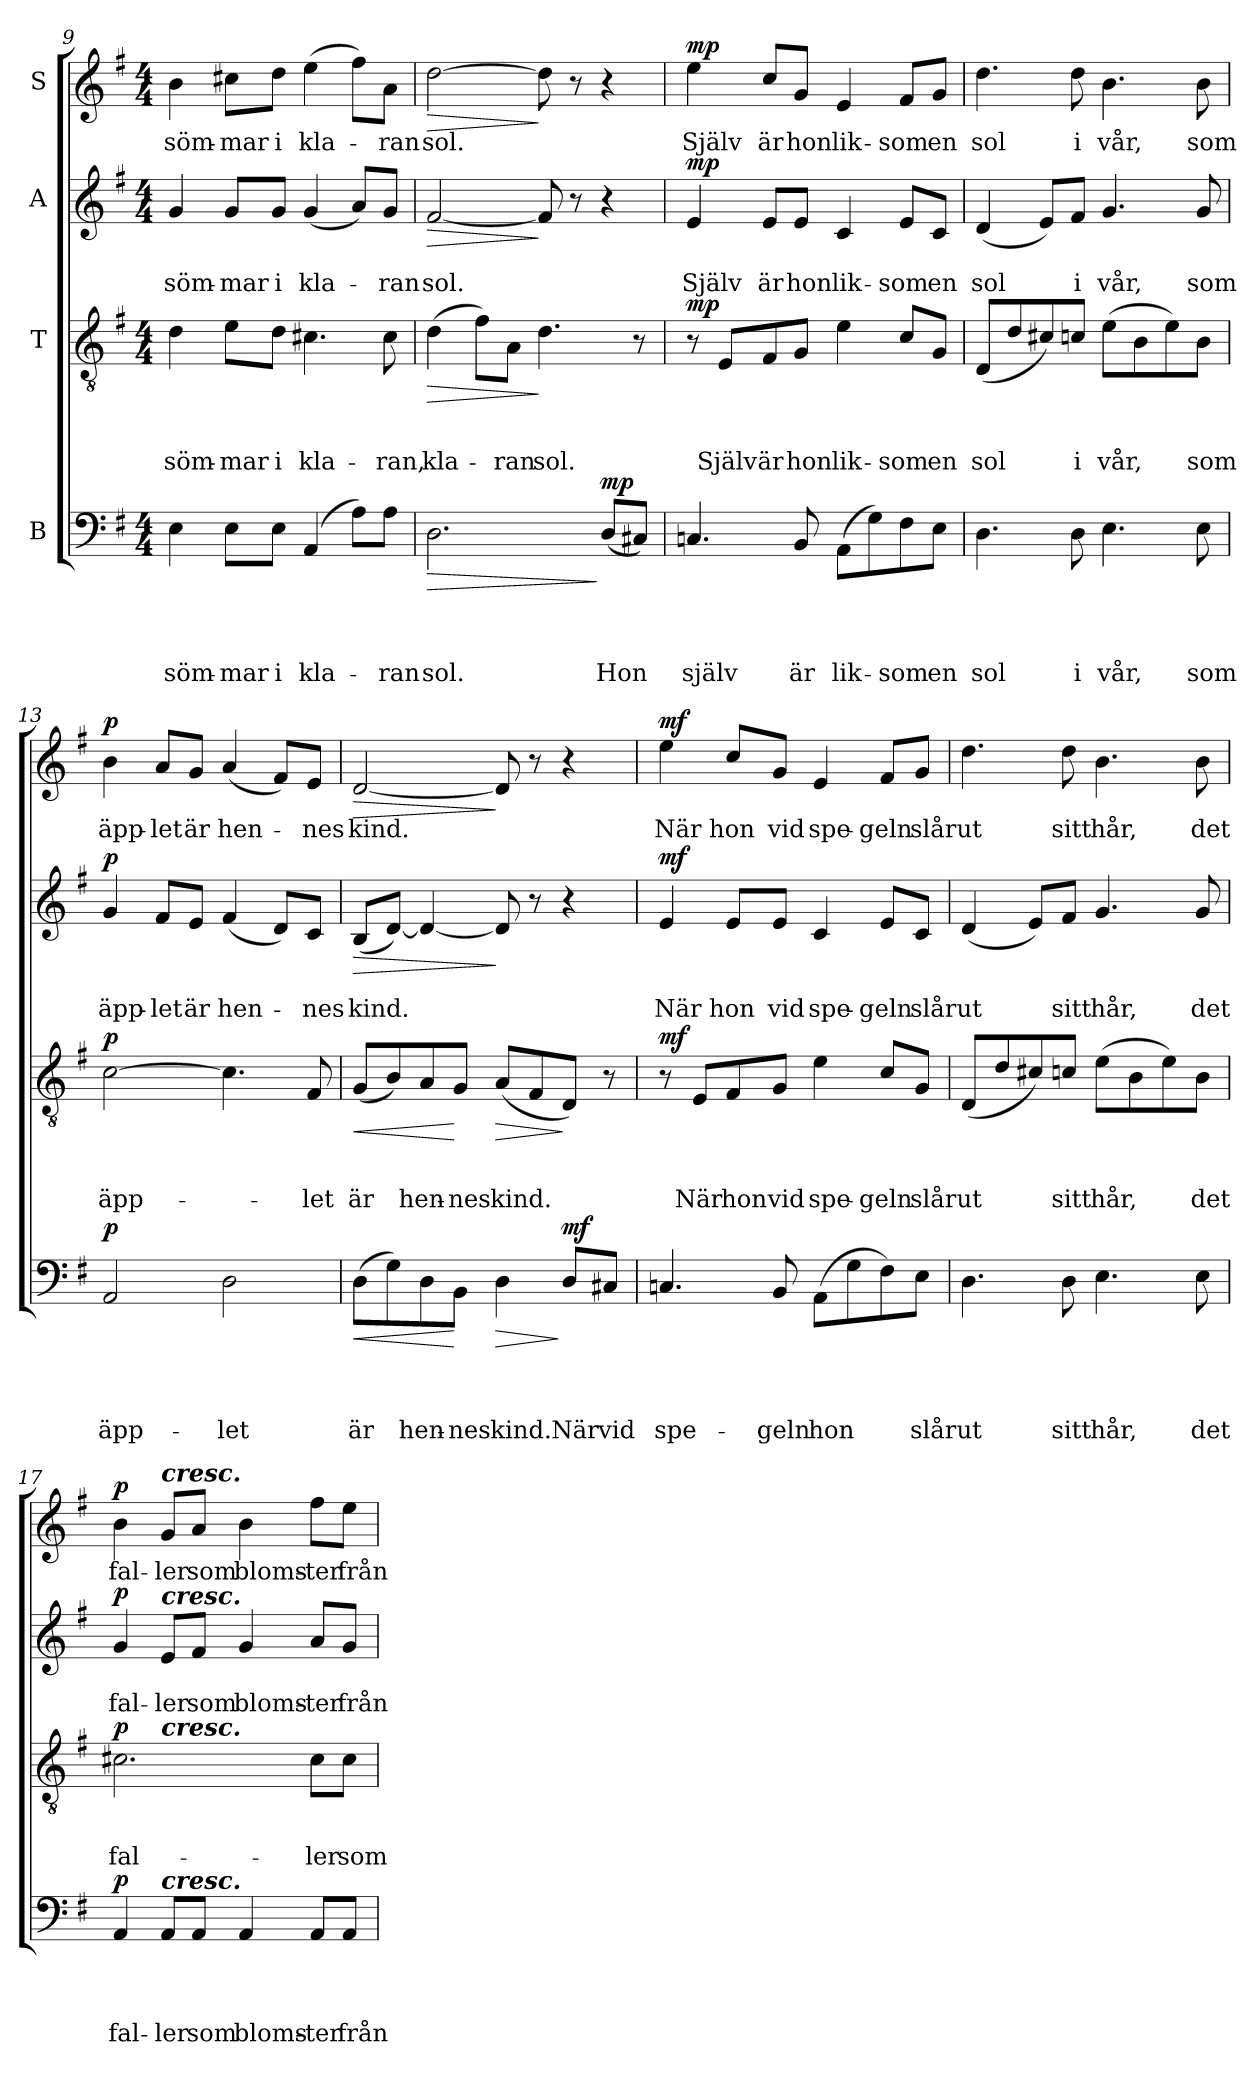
**kern	**text	**text	**text	**text	**dynam	**kern	**text	**text	**text	**dynam	**kern	**text	**text	**dynam	**kern	**text	**dynam
*part4	*part4	*part4	*part4	*part4	*part4	*part3	*part3	*part3	*part3	*part3	*part2	*part2	*part2	*part2	*part1	*part1	*part1
*staff4	*staff4	*staff4	*staff4	*staff4	*staff4	*staff3	*staff3	*staff3	*staff3	*staff3	*staff2	*staff2	*staff2	*staff2	*staff1	*staff1	*staff1
*I"B	*	*	*	*	*	*I"T	*	*	*	*	*I"A	*	*	*	*I"S	*	*
!!LO:LB:g=z
*clefF4	*	*	*	*	*	*clefGv2	*	*	*	*	*clefG2	*	*	*	*clefG2	*	*
*k[f#]	*	*	*	*	*	*k[f#]	*	*	*	*	*k[f#]	*	*	*	*k[f#]	*	*
*G:	*	*	*	*	*	*G:	*	*	*	*	*G:	*	*	*	*G:	*	*
*M4/4	*	*	*	*	*	*M4/4	*	*	*	*	*M4/4	*	*	*	*M4/4	*	*
=9	=9	=9	=9	=9	=9	=9	=9	=9	=9	=9	=9	=9	=9	=9	=9	=9	=9
!	!	!	!	!LO:LY:b	!	!	!	!	!LO:LY:b	!	!	!	!LO:LY:b	!	!	!LO:LY:b	!
4E\	.	.	.	söm-	.	4d\	.	.	söm-	.	4g/	.	söm-	.	4b\	söm-	.
!	!	!	!	!LO:LY:b	!	!	!	!	!LO:LY:b	!	!	!	!LO:LY:b	!	!	!LO:LY:b	!
8E\L	.	.	.	-mar	.	8e\L	.	.	-mar	.	8g/L	.	-mar	.	8cc#X\L	-mar	.
!	!	!	!	!LO:LY:b	!	!	!	!	!LO:LY:b	!	!	!	!LO:LY:b	!	!	!LO:LY:b	!
8E\J	.	.	.	i	.	8d\J	.	.	i	.	8g/J	.	i	.	8dd\J	i	.
!	!	!	!	!LO:LY:b	!	!	!	!	!LO:LY:b	!	!	!	!LO:LY:b	!	!	!LO:LY:b	!
(>4AA/	.	.	.	kla-	.	4.c#X\	.	.	kla-	.	(<4g/	.	kla-	.	(>4ee\	kla-	.
8A\L)	.	.	.	.	.	.	.	.	.	.	8a/L)	.	.	.	8ff#\L)	.	.
!	!	!	!	!LO:LY:b	!	!	!	!	!LO:LY:b	!	!	!	!LO:LY:b	!	!	!LO:LY:b	!
8A\J	.	.	.	-ran	.	8c#\	.	.	-ran,	.	8g/J	.	-ran	.	8a\J	-ran	.
=10	=10	=10	=10	=10	=10	=10	=10	=10	=10	=10	=10	=10	=10	=10	=10	=10	=10
!	!	!	!	!LO:LY:b	!LO:HP:b	!	!	!	!LO:LY:b	!LO:HP:b	!	!	!LO:LY:b	!LO:HP:b	!	!LO:LY:b	!LO:HP:b
2.D\	.	.	.	sol.	>	(>4d\	.	.	kla-	>	[2f#/	.	sol.	>	[2dd\	sol.	>
.	.	.	.	.	.	8f#\L)	.	.	.	.	.	.	.	.	.	.	.
!	!	!	!	!	!	!	!	!	!LO:LY:b	!	!	!	!	!	!	!	!
.	.	.	.	.	.	8A\J	.	.	-ran	.	.	.	.	.	.	.	.
!	!	!	!	!	!	!	!	!	!LO:LY:b	!	!	!	!	!	!	!	!
.	.	.	.	.	.	4.d\	.	.	sol.	]	8f#/]	.	.	]	8dd\]	.	]
.	.	.	.	.	.	.	.	.	.	.	8r	.	.	.	8r	.	.
!	!	!	!	!LO:LY:b	!LO:DY:n=1:a	!	!	!	!	!	!	!	!	!	!	!	!
(<8D/L	.	.	.	Hon	] mp	.	.	.	.	.	4r	.	.	.	4r	.	.
8C#X/J)	.	.	.	.	.	8r	.	.	.	.	.	.	.	.	.	.	.
=11	=11	=11	=11	=11	=11	=11	=11	=11	=11	=11	=11	=11	=11	=11	=11	=11	=11
!	!	!	!	!LO:LY:b	!	!	!	!	!	!LO:DY:a	!	!	!LO:LY:b	!LO:DY:a	!	!LO:LY:b	!LO:DY:a
4.Cni/	.	.	.	själv	.	8r	.	.	.	mp	4e/	.	Själv	mp	4ee\	Själv	mp
!	!	!	!	!	!	!	!	!	!LO:LY:b	!	!	!	!	!	!	!	!
.	.	.	.	.	.	8E/L	.	.	Själv	.	.	.	.	.	.	.	.
!	!	!	!	!	!	!	!	!	!LO:LY:b	!	!	!	!LO:LY:b	!	!	!LO:LY:b	!
.	.	.	.	.	.	8F#/	.	.	är	.	8e/L	.	är	.	8cc/L	är	.
!	!	!	!	!LO:LY:b	!	!	!	!	!LO:LY:b	!	!	!	!LO:LY:b	!	!	!LO:LY:b	!
8BB/	.	.	.	är	.	8G/J	.	.	hon	.	8e/J	.	hon	.	8g/J	hon	.
!	!	!	!	!LO:LY:b	!	!	!	!	!LO:LY:b	!	!	!	!LO:LY:b	!	!	!LO:LY:b	!
(>8AA\L	.	.	.	lik-	.	4e\	.	.	lik-	.	4c/	.	lik-	.	4e/	lik-	.
8G\)	.	.	.	.	.	.	.	.	.	.	.	.	.	.	.	.	.
!	!	!	!	!LO:LY:b	!	!	!	!	!LO:LY:b	!	!	!	!LO:LY:b	!	!	!LO:LY:b	!
8F#\	.	.	.	-som	.	8c/L	.	.	-som	.	8e/L	.	-som	.	8f#/L	-som	.
!	!	!	!	!LO:LY:b	!	!	!	!	!LO:LY:b	!	!	!	!LO:LY:b	!	!	!LO:LY:b	!
8E\J	.	.	.	en	.	8G/J	.	.	en	.	8c/J	.	en	.	8g/J	en	.
=12	=12	=12	=12	=12	=12	=12	=12	=12	=12	=12	=12	=12	=12	=12	=12	=12	=12
!	!	!	!	!LO:LY:b	!	!	!	!	!LO:LY:b	!	!	!	!LO:LY:b	!	!	!LO:LY:b	!
4.D\	.	.	.	sol	.	(<8D/L	.	.	sol	.	(<4d/	.	sol	.	4.dd\	sol	.
.	.	.	.	.	.	8d/	.	.	.	.	.	.	.	.	.	.	.
.	.	.	.	.	.	8c#X/)	.	.	.	.	8e/L)	.	.	.	.	.	.
!	!	!	!	!LO:LY:b	!	!	!	!	!LO:LY:b	!	!	!	!LO:LY:b	!	!	!LO:LY:b	!
8D\	.	.	.	i	.	8cn/J	.	.	i	.	8f#/J	.	i	.	8dd\	i	.
!	!	!	!	!LO:LY:b	!	!	!	!	!LO:LY:b	!	!	!	!LO:LY:b	!	!	!LO:LY:b	!
4.E\	.	.	.	vår,	.	(>8e\L	.	.	vår,	.	4.g/	.	vår,	.	4.b\	vår,	.
.	.	.	.	.	.	8B\	.	.	.	.	.	.	.	.	.	.	.
.	.	.	.	.	.	8e\)	.	.	.	.	.	.	.	.	.	.	.
!	!	!	!	!LO:LY:b	!	!	!	!	!LO:LY:b	!	!	!	!LO:LY:b	!	!	!LO:LY:b	!
8E\	.	.	.	som	.	8B\J	.	.	som	.	8g/	.	som	.	8b\	som	.
!!LO:PB:g=z
=13	=13	=13	=13	=13	=13	=13	=13	=13	=13	=13	=13	=13	=13	=13	=13	=13	=13
!	!	!	!	!LO:LY:b	!LO:DY:a	!	!	!	!LO:LY:b	!LO:DY:a	!	!	!LO:LY:b	!LO:DY:a	!	!LO:LY:b	!LO:DY:a
2AA/	.	.	.	äpp-	p	[2c\	.	.	äpp-	p	4g/	.	äpp-	p	4b\	äpp-	p
!	!	!	!	!	!	!	!	!	!	!	!	!	!LO:LY:b	!	!	!LO:LY:b	!
.	.	.	.	.	.	.	.	.	.	.	8f#/L	.	-let	.	8a/L	-let	.
!	!	!	!	!	!	!	!	!	!	!	!	!	!LO:LY:b	!	!	!LO:LY:b	!
.	.	.	.	.	.	.	.	.	.	.	8e/J	.	är	.	8g/J	är	.
!	!	!	!	!LO:LY:b	!	!	!	!	!	!	!	!	!LO:LY:b	!	!	!LO:LY:b	!
2D\	.	.	.	-let	.	4.c\]	.	.	.	.	(<4f#/	.	hen-	.	(<4a/	hen-	.
.	.	.	.	.	.	.	.	.	.	.	8d/L)	.	.	.	8f#/L)	.	.
!	!	!	!	!	!	!	!	!	!LO:LY:b	!	!	!	!LO:LY:b	!	!	!LO:LY:b	!
.	.	.	.	.	.	8F#/	.	.	-let	.	8c/J	.	-nes	.	8e/J	-nes	.
=14	=14	=14	=14	=14	=14	=14	=14	=14	=14	=14	=14	=14	=14	=14	=14	=14	=14
!	!	!	!	!LO:LY:b	!LO:HP:b	!	!	!	!LO:LY:b	!LO:HP:b	!	!	!LO:LY:b	!LO:HP:b	!	!LO:LY:b	!LO:HP:b
(>8D\L	.	.	.	är	<	(<8G/L	.	.	är	<	(<8B/L	.	kind.	>	[2d/	kind.	>
8G\)	.	.	.	.	.	8B/)	.	.	.	.	[8d/J)	.	.	.	.	.	.
!	!	!	!	!LO:LY:b	!	!	!	!	!LO:LY:b	!	!	!	!	!	!	!	!
8D\	.	.	.	hen-	.	8A/	.	.	hen-	.	4d/_	.	.	.	.	.	.
!	!	!	!	!LO:LY:b	!	!	!	!	!LO:LY:b	!	!	!	!	!	!	!	!
8BB\J	.	.	.	-nes	[	8G/J	.	.	-nes	[	.	.	.	.	.	.	.
!	!	!	!	!LO:LY:b	!LO:HP:b	!	!	!	!LO:LY:b	!LO:HP:b	!	!	!	!	!	!	!
4D\	.	.	.	kind.	>	(<8A/L	.	.	kind.	>	8d/]	.	.	]	8d/]	.	]
.	.	.	.	.	.	8F#/	.	.	.	.	8r	.	.	.	8r	.	.
!	!	!	!	!LO:LY:b	!LO:DY:n=1:a	!	!	!	!	!	!	!	!	!	!	!	!
8D/L	.	.	.	När	] mf	8D/J)	.	.	.	]	4r	.	.	.	4r	.	.
!	!	!	!	!LO:LY:b	!	!	!	!	!	!	!	!	!	!	!	!	!
8C#X/J	.	.	.	vid	.	8r	.	.	.	.	.	.	.	.	.	.	.
=15	=15	=15	=15	=15	=15	=15	=15	=15	=15	=15	=15	=15	=15	=15	=15	=15	=15
!	!	!	!	!LO:LY:b	!	!	!	!	!	!LO:DY:a	!	!	!LO:LY:b	!LO:DY:a	!	!LO:LY:b	!LO:DY:a
4.Cni/	.	.	.	spe-	.	8r	.	.	.	mf	4e/	.	När	mf	4ee\	När	mf
!	!	!	!	!	!	!	!	!	!LO:LY:b	!	!	!	!	!	!	!	!
.	.	.	.	.	.	8E/L	.	.	När	.	.	.	.	.	.	.	.
!	!	!	!	!	!	!	!	!	!LO:LY:b	!	!	!	!LO:LY:b	!	!	!LO:LY:b	!
.	.	.	.	.	.	8F#/	.	.	hon	.	8e/L	.	hon	.	8cc/L	hon	.
!	!	!	!	!LO:LY:b	!	!	!	!	!LO:LY:b	!	!	!	!LO:LY:b	!	!	!LO:LY:b	!
8BB/	.	.	.	-geln	.	8G/J	.	.	vid	.	8e/J	.	vid	.	8g/J	vid	.
!	!	!	!	!LO:LY:b	!	!	!	!	!LO:LY:b	!	!	!	!LO:LY:b	!	!	!LO:LY:b	!
(>8AA\L	.	.	.	hon	.	4e\	.	.	spe-	.	4c/	.	spe-	.	4e/	spe-	.
8G\	.	.	.	.	.	.	.	.	.	.	.	.	.	.	.	.	.
!	!	!	!	!	!	!	!	!	!LO:LY:b	!	!	!	!LO:LY:b	!	!	!LO:LY:b	!
8F#\)	.	.	.	.	.	8c/L	.	.	-geln	.	8e/L	.	-geln	.	8f#/L	-geln	.
!	!	!	!	!LO:LY:b	!	!	!	!	!LO:LY:b	!	!	!	!LO:LY:b	!	!	!LO:LY:b	!
8E\J	.	.	.	slår	.	8G/J	.	.	slår	.	8c/J	.	slår	.	8g/J	slår	.
=16	=16	=16	=16	=16	=16	=16	=16	=16	=16	=16	=16	=16	=16	=16	=16	=16	=16
!	!	!	!	!LO:LY:b	!	!	!	!	!LO:LY:b	!	!	!	!LO:LY:b	!	!	!LO:LY:b	!
4.D\	.	.	.	ut	.	(<8D/L	.	.	ut	.	(<4d/	.	ut	.	4.dd\	ut	.
.	.	.	.	.	.	8d/	.	.	.	.	.	.	.	.	.	.	.
.	.	.	.	.	.	8c#X/)	.	.	.	.	8e/L)	.	.	.	.	.	.
!	!	!	!	!LO:LY:b	!	!	!	!	!LO:LY:b	!	!	!	!LO:LY:b	!	!	!LO:LY:b	!
8D\	.	.	.	sitt	.	8cn/J	.	.	sitt	.	8f#/J	.	sitt	.	8dd\	sitt	.
!	!	!	!	!LO:LY:b	!	!	!	!	!LO:LY:b	!	!	!	!LO:LY:b	!	!	!LO:LY:b	!
4.E\	.	.	.	hår,	.	(>8e\L	.	.	hår,	.	4.g/	.	hår,	.	4.b\	hår,	.
.	.	.	.	.	.	8B\	.	.	.	.	.	.	.	.	.	.	.
.	.	.	.	.	.	8e\)	.	.	.	.	.	.	.	.	.	.	.
!	!	!	!	!LO:LY:b	!	!	!	!	!LO:LY:b	!	!	!	!LO:LY:b	!	!	!LO:LY:b	!
8E\	.	.	.	det	.	8B\J	.	.	det	.	8g/	.	det	.	8b\	det	.
!!LO:LB:g=z
=17	=17	=17	=17	=17	=17	=17	=17	=17	=17	=17	=17	=17	=17	=17	=17	=17	=17
!	!	!	!	!LO:LY:b	!LO:DY:a	!	!	!	!LO:LY:b	!LO:DY:a	!	!	!LO:LY:b	!LO:DY:a	!	!LO:LY:b	!LO:DY:a
*	*	*	*	*	*	*^	*	*	*	*	*	*	*	*	*	*	*
4AA/	.	.	.	fal-	p	2.c#X\	4ryy	.	.	fal-	p	4g/	.	fal-	p	4b\	fal-	p
!	!	!	!	!	!	!	!	!	!	!	!	!	!	!	!	!LO:TX:a:Bi:t=cresc.	!	!
!	!	!	!	!	!	!	!	!	!	!	!	!LO:TX:a:Bi:t=cresc.	!	!	!	!	!	!
!	!	!	!	!	!	!	!LO:TX:a:Bi:t=cresc.	!	!	!	!	!	!	!	!	!	!	!
!LO:TX:a:Bi:t=cresc.	!	!	!	!	!	!	!	!	!	!	!	!	!	!	!	!	!	!
!	!	!	!	!LO:LY:b	!	!	!	!	!	!	!	!	!	!LO:LY:b	!	!	!LO:LY:b	!
8AA/L	.	.	.	-ler	.	.	2.ryy	.	.	.	.	8e/L	.	-ler	.	8g/L	-ler	.
!	!	!	!	!LO:LY:b	!	!	!	!	!	!	!	!	!	!LO:LY:b	!	!	!LO:LY:b	!
8AA/J	.	.	.	som	.	.	.	.	.	.	.	8f#/J	.	som	.	8a/J	som	.
!	!	!	!	!LO:LY:b	!	!	!	!	!	!	!	!	!	!LO:LY:b	!	!	!LO:LY:b	!
4AA/	.	.	.	bloms-	.	.	.	.	.	.	.	4g/	.	bloms-	.	4b\	bloms-	.
!	!	!	!	!LO:LY:b	!	!	!	!	!	!LO:LY:b	!	!	!	!LO:LY:b	!	!	!LO:LY:b	!
8AA/L	.	.	.	-ter	.	8c#\L	.	.	.	-ler	.	8a/L	.	-ter	.	8ff#\L	-ter	.
!	!	!	!	!LO:LY:b	!	!	!	!	!	!LO:LY:b	!	!	!	!LO:LY:b	!	!	!LO:LY:b	!
8AA/J	.	.	.	från	.	8c#\J	.	.	.	som	.	8g/J	.	från	.	8ee\J	från	.
*	*	*	*	*	*	*v	*v	*	*	*	*	*	*	*	*	*	*	*
=	=	=	=	=	=	=	=	=	=	=	=	=	=	=	=	=	=
*-	*-	*-	*-	*-	*-	*-	*-	*-	*-	*-	*-	*-	*-	*-	*-	*-	*-
